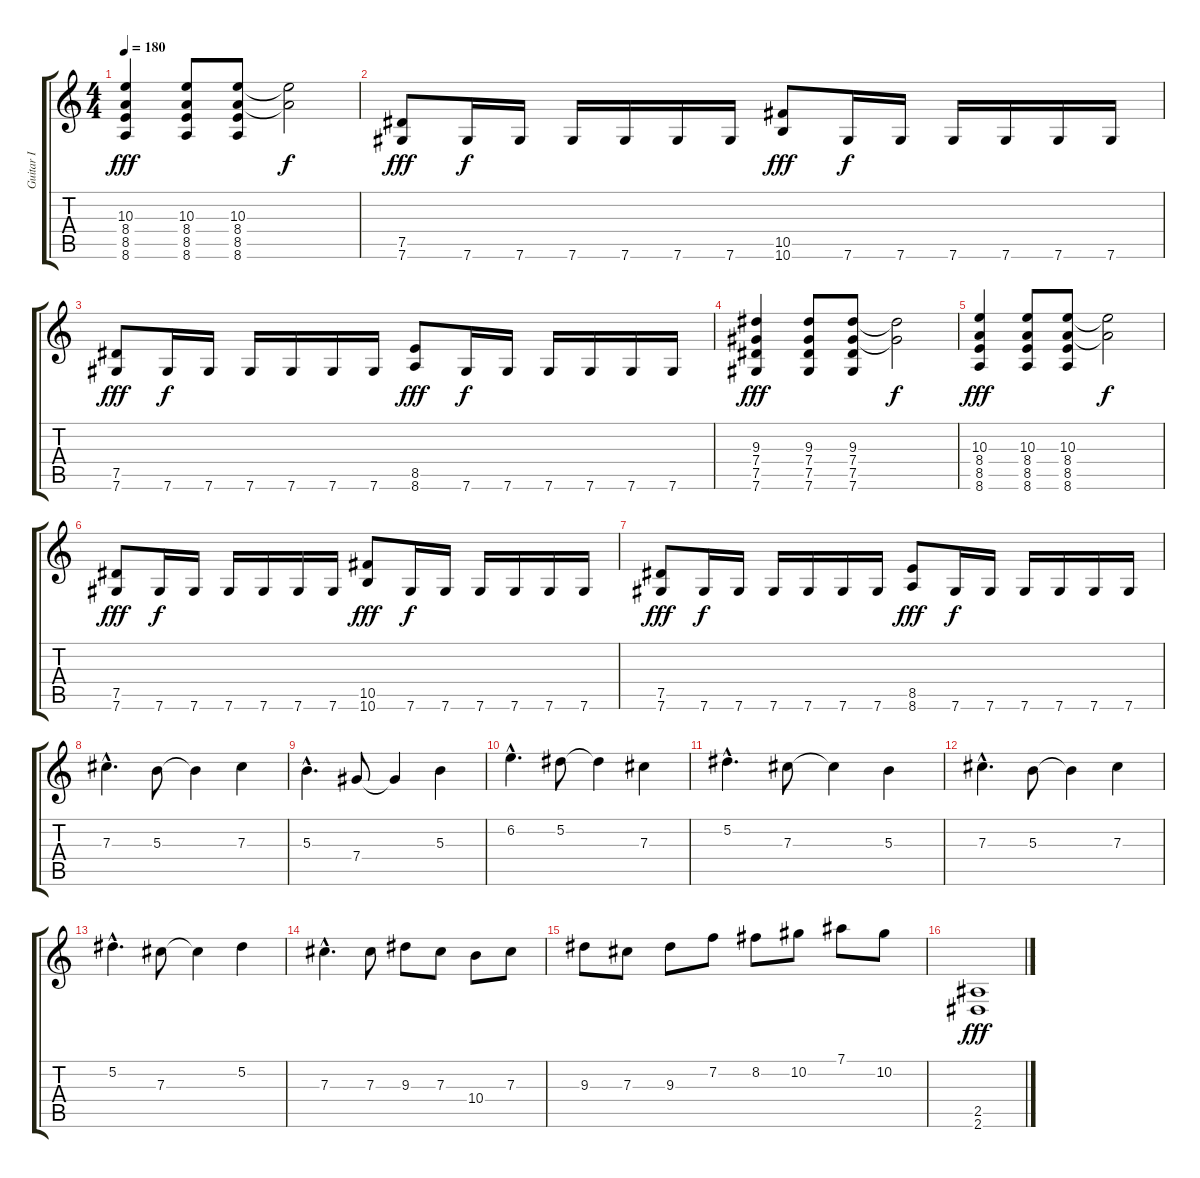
\track ("Guitar I" "Guitar I") {instrument distortionguitar}
\staff {score tabs}
\tuning (Eb4 Bb3 Gb3 Db3 Ab2 Db2) {hide}
\ts (4 4)
\tempo 180
\clef g2
\ks c
(10.3 8.4 8.5 8.6).4{dy fff} (10.3 8.4 8.5 8.6).8 (10.3 8.4 8.5 8.6).8 (10.3{t} 8.4{t}).2{dy f} |
(7.5 7.6).8{dy fff} 7.6.16{dy f} 7.6.16 7.6.16 7.6.16 7.6.16 7.6.16 (10.5 10.6).8{dy fff} 7.6.16{dy f} 7.6.16 7.6.16 7.6.16 7.6.16 7.6.16 |
(7.5 7.6).8{dy fff} 7.6.16{dy f} 7.6.16 7.6.16 7.6.16 7.6.16 7.6.16 (8.5 8.6).8{dy fff} 7.6.16{dy f} 7.6.16 7.6.16 7.6.16 7.6.16 7.6.16 |
(9.3 7.4 7.5 7.6).4{dy fff} (9.3 7.4 7.5 7.6).8 (9.3 7.4 7.5 7.6).8 (9.3{t} 7.4{t}).2{dy f} |
(10.3 8.4 8.5 8.6).4{dy fff} (10.3 8.4 8.5 8.6).8 (10.3 8.4 8.5 8.6).8 (10.3{t} 8.4{t}).2{dy f} |
(7.5 7.6).8{dy fff} 7.6.16{dy f} 7.6.16 7.6.16 7.6.16 7.6.16 7.6.16 (10.5 10.6).8{dy fff} 7.6.16{dy f} 7.6.16 7.6.16 7.6.16 7.6.16 7.6.16 |
(7.5 7.6).8{dy fff} 7.6.16{dy f} 7.6.16 7.6.16 7.6.16 7.6.16 7.6.16 (8.5 8.6).8{dy fff} 7.6.16{dy f} 7.6.16 7.6.16 7.6.16 7.6.16 7.6.16 |
7.3{hac}.4{d volume 16} 5.3.8 5.3{t}.4 7.3.4 |
5.3{hac}.4{d} 7.4.8 7.4{t}.4 5.3.4 |
6.2{hac}.4{d} 5.2.8 5.2{t}.4 7.3.4 |
5.2{hac}.4{d} 7.3.8 7.3{t}.4 5.3.4 |
7.3{hac}.4{d} 5.3.8 5.3{t}.4 7.3.4 |
5.2{hac}.4{d} 7.3.8 7.3{t}.4 5.2.4 |
7.3{hac}.4{d} 7.3.8 9.3.8 7.3.8 10.4.8 7.3.8 |
9.3.8 7.3.8 9.3.8 7.2.8 8.2.8 10.2.8 7.1.8 10.2.8 |
(2.5 2.6).1{dy fff volume 10}
